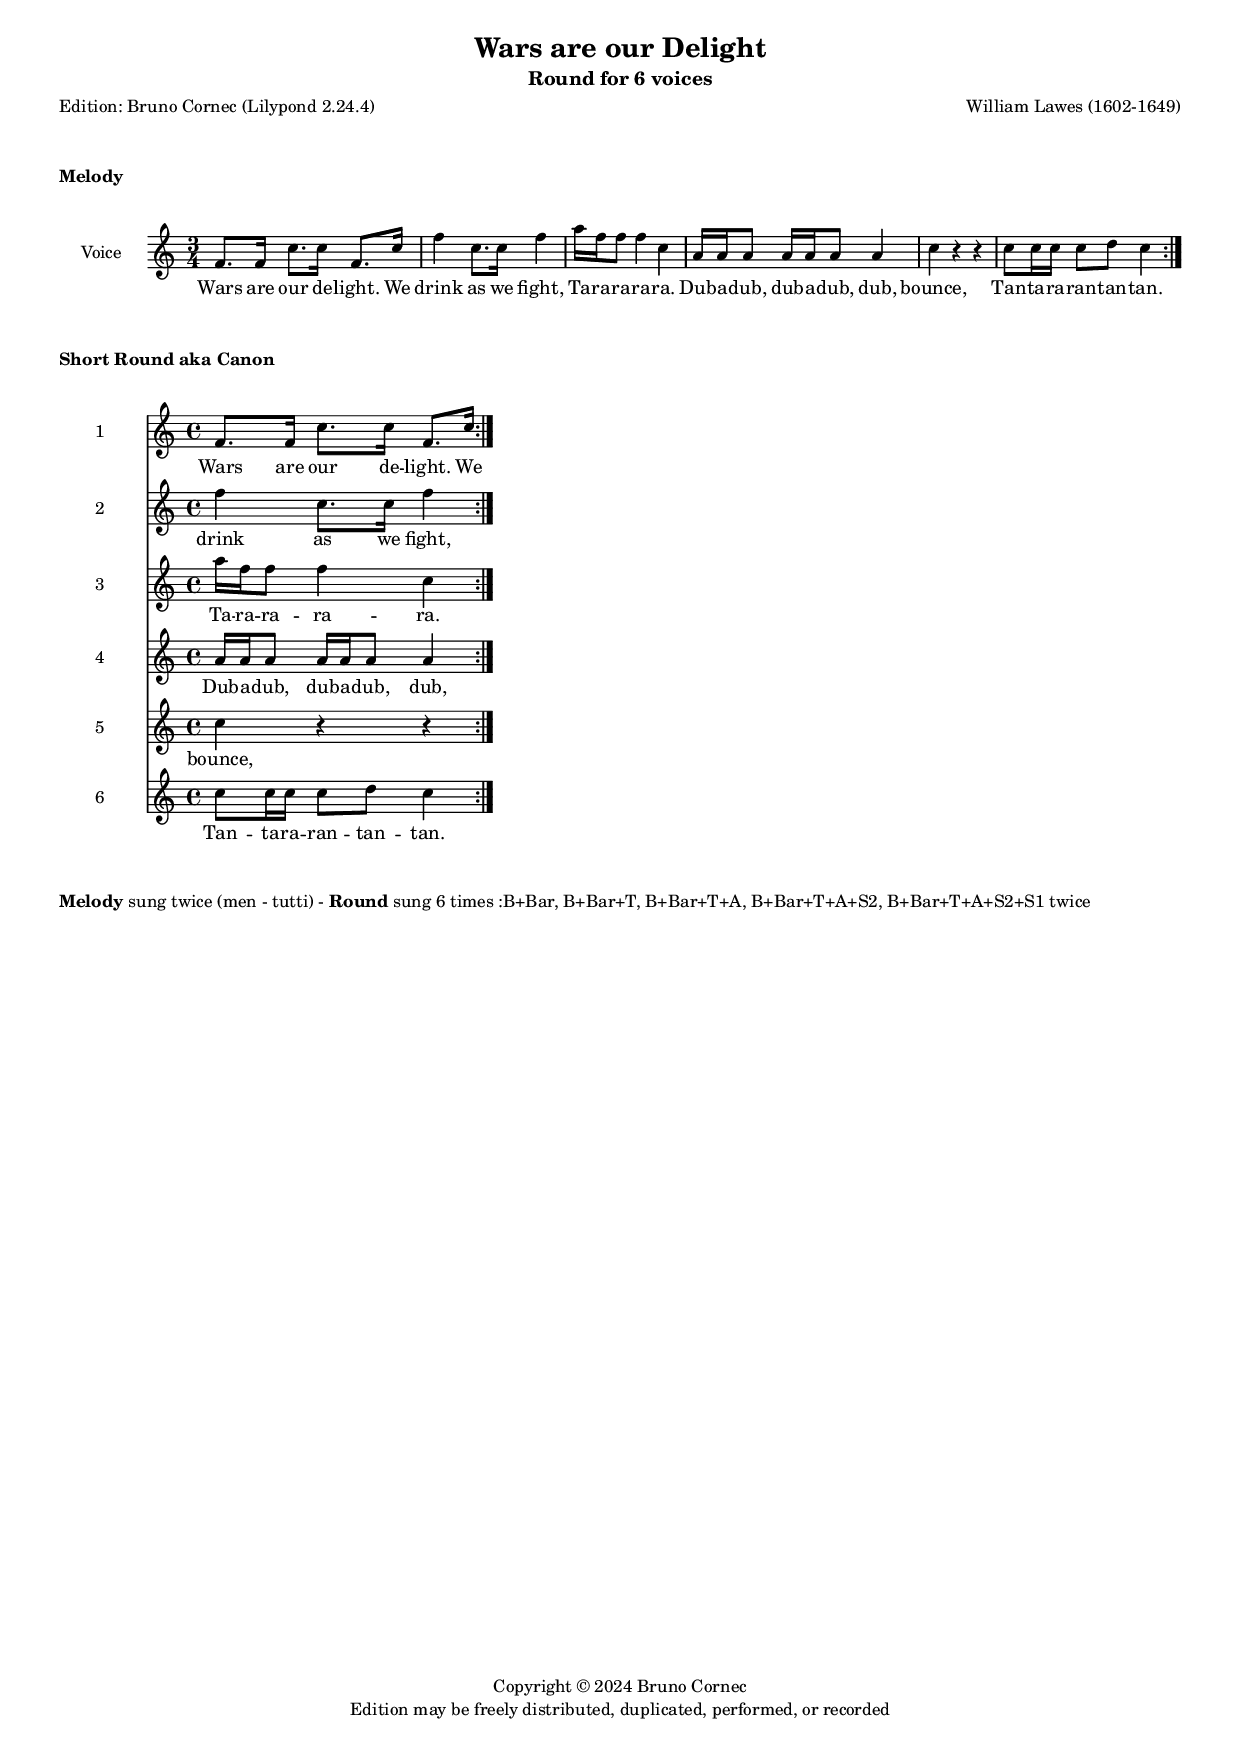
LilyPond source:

\version "2.24.2"
% Original from Chester
\include "italiano.ly"
\pointAndClickOff
#(define pieceArranger (string-append "Edition: Bruno Cornec (Lilypond " (lilypond-version) ")"))


\header {
    title =  "Wars are our Delight"
	subtitle = "Round for 6 voices"
	poet = \pieceArranger
    composer =  "William Lawes (1602-1649)"
	%opus = " "
    
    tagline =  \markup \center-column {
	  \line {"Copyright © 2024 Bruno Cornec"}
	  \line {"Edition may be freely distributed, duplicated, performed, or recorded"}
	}
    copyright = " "
    }

#(set-global-staff-size 15)

\layout {
    \context { \Score
        skipBars = ##t
        autoBeaming = ##f
        }
    }

	global={\time 3/4}

PartPOne =  {
	sol8.[ sol16] re'8.[ re16] sol,8.[ re'16] | % 1
    }

PartPTwo =  {
    sol'4 re8.[ re16]  sol4 | % 2
    }

PartPThree = {
	si'16[ sol sol8] sol4 re | % 3
    }

PartPFour =  {
	si16[ si si8] si16[ si si8] si4 | % 4
    }

PartPFive =  {
	re4 r4 r4 | % 5
    }

PartPSix =  {
    re8[ re16 re] re8[ mi] re4 \bar ":|." | % 6
    }

PartPOneLyrics =  \lyricmode {\set ignoreMelismata = ##t 
	Wars  are our de -- "light." We
    }


PartPTwoLyrics =  \lyricmode {\set ignoreMelismata = ##t 
	drink as we "fight,"
    }


PartPThreeLyrics =  \lyricmode {\set ignoreMelismata = ##t 
    Ta -- ra -- ra -- ra -- "ra."
    }


PartPFourLyrics =  \lyricmode {\set ignoreMelismata = ##t 
	Dub -- a -- "dub," dub -- a -- "dub," "dub,"
    }


PartPFiveLyrics =  \lyricmode {\set ignoreMelismata = ##t 
	"bounce,"
    }


PartPSixLyrics =  \lyricmode {\set ignoreMelismata = ##t 
    Tan -- ta -- ra -- ran -- tan -- "tan."
    }

\markup \vspace #2 % change this value accordingly
\markup { \bold Melody}
\markup \vspace #1 % change this value accordingly

% First scrore is on one line
\score {
  \transpose mi re {
    <<
        \new Staff
        <<
            \set Staff.instrumentName = "Voice"
            
            \context Staff << 
                \context Voice = "PartPOne" { \global \relative la' \PartPOne \relative la' \PartPTwo  \relative la' \PartPThree  \relative la' \PartPFour  \relative la' \PartPFive  \relative la' \PartPSix }
                \new Lyrics \lyricsto "PartPOne" { \PartPOneLyrics \PartPTwoLyrics \PartPThreeLyrics \PartPFourLyrics \PartPFiveLyrics \PartPSixLyrics}

            >>
        >>
	  >>
	}
}

\markup \vspace #2 % change this value accordingly
\markup { \bold "Short Round aka Canon" }
\markup \vspace #1 % change this value accordingly

% The score definition
\score {
  \transpose mi re {
    <<
        \new Staff
        <<
            \set Staff.instrumentName = "1"
            
            \context Staff << 
                \mergeDifferentlyDottedOn\mergeDifferentlyHeadedOn
                \context Voice = "PartPOne" { \relative la' \PartPOne }
                \new Lyrics \lyricsto "PartPOne" { \PartPOneLyrics}
                >>
            >>
        \new Staff
        <<
            \set Staff.instrumentName = "2"
            
            \context Staff << 
                \mergeDifferentlyDottedOn\mergeDifferentlyHeadedOn
                \context Voice = "PartPTwo" { \relative la' \PartPTwo }
                \new Lyrics \lyricsto "PartPTwo" { \PartPTwoLyrics}
                >>
            >>
        \new Staff
        <<
            \set Staff.instrumentName = "3"
            
            \context Staff << 
                \mergeDifferentlyDottedOn\mergeDifferentlyHeadedOn
                \context Voice = "PartPThree" { \relative la' \PartPThree }
                \new Lyrics \lyricsto "PartPThree" { \PartPThreeLyrics}
                >>
            >>
        \new Staff
        <<
            \set Staff.instrumentName = "4"
            
            \context Staff << 
                \mergeDifferentlyDottedOn\mergeDifferentlyHeadedOn
                \context Voice = "PartPFour" { \relative la' \PartPFour }
                \new Lyrics \lyricsto "PartPFour" { \PartPFourLyrics}
                >>
            >>
        \new Staff
        <<
            \set Staff.instrumentName = "5"
            
            \context Staff << 
                \mergeDifferentlyDottedOn\mergeDifferentlyHeadedOn
                \context Voice = "PartPFive" { \relative la' \PartPFive }
                \new Lyrics \lyricsto "PartPFive" { \PartPFiveLyrics}
                >>
            >>
        \new Staff
        <<
            \set Staff.instrumentName = "6"
            
            \context Staff << 
                \mergeDifferentlyDottedOn\mergeDifferentlyHeadedOn
                \context Voice = "PartPSix" { \relative la' \PartPSix }
                \new Lyrics \lyricsto "PartPSix" { \PartPSixLyrics}
                >>
            >>
        >>
    }
    \layout {
	  papersize = "a4"
	  line-width = 5
	  \context {
	% \Staff \consists Ambitus_engraver
      }
	}
    % To create MIDI output, uncomment the following line:
    %  \midi {\tempo 4 = 200 }
}

\markup \vspace #2 % change this value accordingly
\markup { \bold Melody sung twice (men - tutti) - \bold Round sung 6 times :B+Bar, B+Bar+T, B+Bar+T+A, B+Bar+T+A+S2, B+Bar+T+A+S2+S1 twice }
